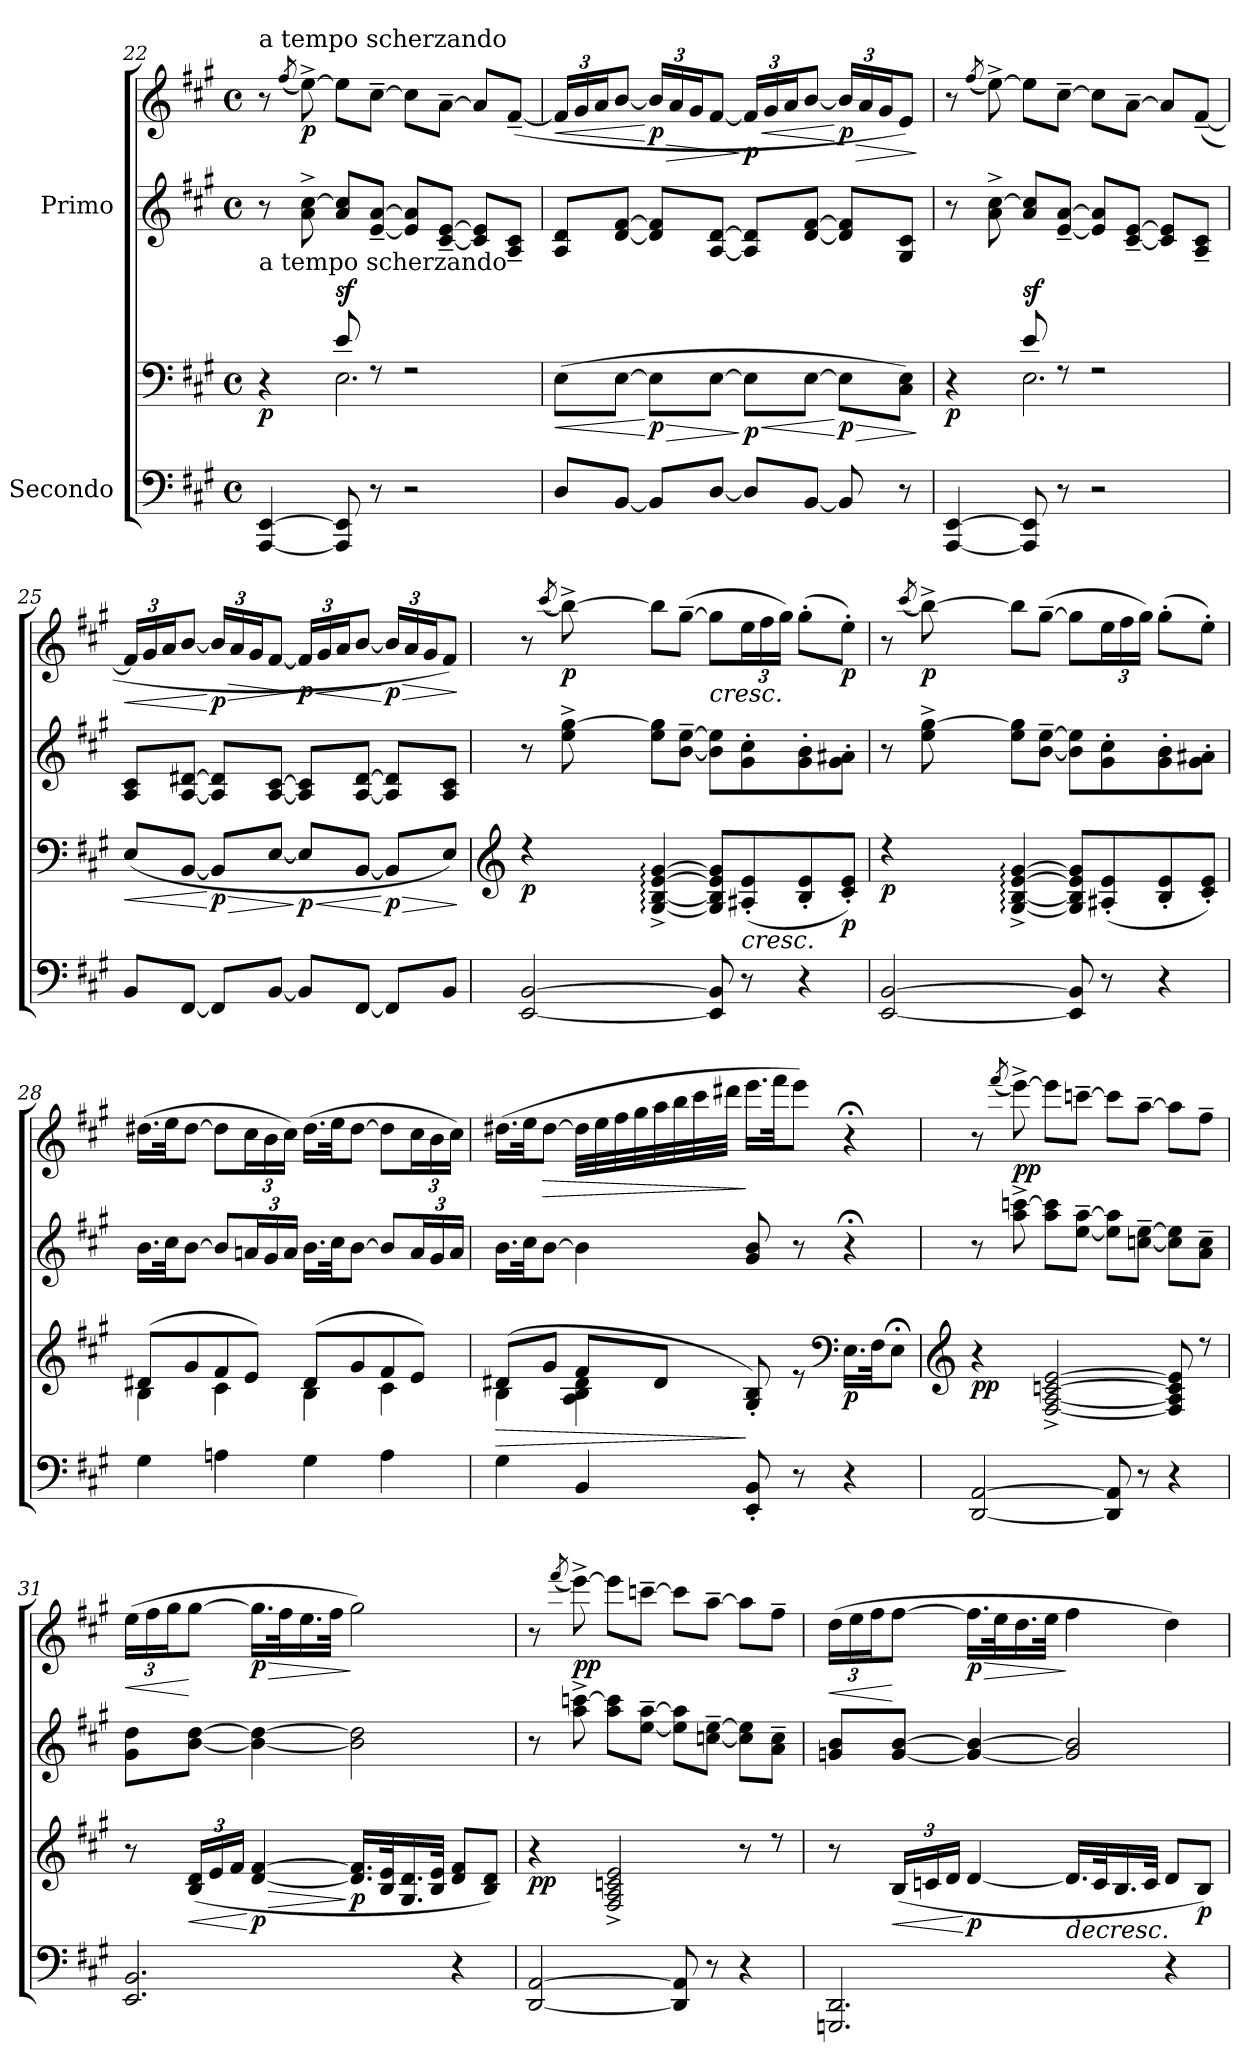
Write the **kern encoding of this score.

**kern	**kern	**dynam	**kern	**kern	**dynam
*part2	*part2	*part2	*part1	*part1	*part1
*staff4	*staff3	*staff3/4	*staff2	*staff1	*staff1/2
*I"Secondo	*	*	*I"Primo	*	*
!!LO:PB:g=z
*clefF4	*clefF4	*	*clefG2	*clefG2	*
*k[f#c#g#]	*k[f#c#g#]	*	*k[f#c#g#]	*k[f#c#g#]	*
*M4/4	*M4/4	*	*M4/4	*M4/4	*
*met(c)	*met(c)	*	*met(c)	*met(c)	*
*MM92	*MM92	*	*MM92	*MM92	*
=22	=22	=22	=22	=22	=22
*	*^	*	*	*	*
!	!	!	!	!	!LO:TX:a:t=a tempo scherzando	!
!	!LO:TX:a:t=a tempo scherzando	!	!	!	!	!
!	!	!	!LO:DY:b	!	!	!
[4AAA/ [4EE/	4r	4rAyy	p	8r	8r	.
.	.	.	.	.	(<8qff#/	.
!	!	!	!	!	!	!LO:DY:b
.	.	.	.	8a\^ [8cc#\^	[8ee^\)	p
!	!	!	!LO:DY:a	!	!	!
8AAA/] 8EE/]	8e/	2.E\	sf	8a/ 8cc#/]L	8ee\L]	.
8r	8rF	.	.	[8e/~ [8a/~J	[8cc#~\J	.
2r	2rF	.	.	8e/] 8a/]L	8cc#\L]	.
.	.	.	.	[8c#/~ [8e/~J	[8a~\J	.
.	.	.	.	8c#/] 8e/]L	8a/L]	.
.	.	.	.	8A/~ 8c#/~J	(<[8f#~/J	.
*	*v	*v	*	*	*	*
=23	=23	=23	=23	=23	=23
!	!	!LO:HP:b	!	!	!
*	*	*	*	*Xbrackettup	*
!	!	!	!	!	!LO:HP:b
8D/L	(>8E\L	<	8A/ 8d/L	24f#/LL]	<
.	.	.	.	24g#/	.
.	.	.	.	24a/J	.
[8BB/J	[8E\J	.	[8d/ [8f#/J	[8b/J	.
!	!	!LO:HP:n=1:b	!	!	!LO:HP:n=1:b
!	!	!LO:DY:n=1:b	!	!	!LO:DY:n=1:b
8BB/L]	8E\L]	[ > p	8d/] 8f#/]L	24b/LL]	[ > p
.	.	.	.	24a/	.
.	.	.	.	24g#/J	.
[8D/J	[8E\J	.	[8A/ [8d/J	[8f#/J	.
!	!	!LO:HP:n=1:b	!	!	!LO:HP:n=1:b
!	!	!LO:DY:n=2:b	!	!	!LO:DY:n=2:b
8D/L]	8E\L]	] < p	8A/] 8d/]L	24f#/LL]	] < p
.	.	.	.	24g#/	.
.	.	.	.	24a/J	.
[8BB/J	[8E\J	.	[8d/ [8f#/J	[8b/J	.
!	!	!LO:HP:n=1:b	!	!	!LO:HP:n=1:b
!	!	!LO:DY:n=3:b	!	!	!LO:DY:n=3:b
8BB/]	8E\L]	[ > p	8d/] 8f#/]L	24b/LL]	[ > p
.	.	.	.	24a/	.
.	.	.	.	24g#/J	.
8r	8C#\ 8E\J)	.	8G#/ 8c#/J	8e/J)	.
.	.	]	.	.	]
=24	=24	=24	=24	=24	=24
*	*^	*	*	*	*
!	!	!	!LO:DY:b	!	!	!
[4AAA/ [4EE/	4r	4rAyy	p	8r	8r	.
.	.	.	.	.	(<8qff#/	.
!	!	!	!	!	!	!LO:DY:b
!	!	!	!	!	!	!LO:DY:n=1:b
!	!	!	!	!	!	!LO:DY:n=2:b
.	.	.	.	8a\^ [8cc#\^	[8ee^\)	other-dynamics p other-dynamics
!	!	!	!LO:DY:a	!	!	!
8AAA/] 8EE/]	8e/	2.E\	sf	8a/ 8cc#/]L	8ee\L]	.
8r	8rF	.	.	[8e/~ [8a/~J	[8cc#~\J	.
2r	2rF	.	.	8e/] 8a/]L	8cc#\L]	.
.	.	.	.	[8c#/~ [8e/~J	[8a~\J	.
.	.	.	.	8c#/] 8e/]L	8a/L]	.
.	.	.	.	8A/~ 8c#/~J	(<[8f#~/J	.
*	*v	*v	*	*	*	*
!!LO:LB:g=z
=25	=25	=25	=25	=25	=25
!	!	!LO:HP:b	!	!	!LO:HP:b
8BB/L	(<8E/L	<	8A/ 8c#/L	24f#/LL]	<
.	.	.	.	24g#/	.
.	.	.	.	24a/J	.
[8FF#/J	[8BB/J	.	[8A/ [8d#X/J	[8b/J	.
!	!	!LO:HP:n=1:b	!	!	!LO:HP:n=1:b
!	!	!LO:DY:n=1:b	!	!	!LO:DY:n=1:b
8FF#/L]	8BB/L]	[ > p	8A/] 8d#/]L	24b/LL]	[ > p
.	.	.	.	24a/	.
.	.	.	.	24g#/J	.
[8BB/J	[8E/J	.	[8A/ [8c#/J	[8f#/J	.
!	!	!LO:HP:n=1:b	!	!	!LO:HP:n=1:b
!	!	!LO:DY:n=2:b	!	!	!LO:DY:n=2:b
8BB/L]	8E/L]	] < p	8A/] 8c#/]L	24f#/LL]	] < p
.	.	.	.	24g#/	.
.	.	.	.	24a/J	.
[8FF#/J	[8BB/J	.	[8A/ [8d#/J	[8b/J	.
!	!	!LO:HP:n=1:b	!	!	!LO:HP:n=1:b
!	!	!LO:DY:n=3:b	!	!	!LO:DY:n=3:b
8FF#/L]	8BB/L]	[ > p	8A/] 8d#/]L	24b/LL]	[ > p
.	.	.	.	24a/	.
.	.	.	.	24g#/J	.
8BB/J	8E/J)	.	8A/ 8c#/J	8f#/J)	.
.	.	]	.	.	]
=26	=26	=26	=26	=26	=26
*	*clefG2	*	*	*	*
*	*^	*	*	*	*
!	!	!	!LO:DY:b	!	!	!
[2EE/ [2BB/	4r	8.ryy	p	8r	8r	.
.	.	.	.	.	(<8qccc#/	.
!	!	!	!	!	!	!LO:DY:b
.	.	.	.	8ee\^ [8gg#\^	[8bb^\)	p
*	*	*Xtuplet	*	*	*	*
.	.	48G#!LLLyy	.	.	.	.
.	.	48B!yy	.	.	.	.
.	.	48e!JJJyy	.	.	.	.
.	[4G#/:^ [4B/:^ [4e/:^ [4g#/:^	4rFyy	.	8ee\ 8gg#\]L	8bb\L]	.
.	.	.	.	[8b\~ [8ee\~J	(>[8gg#~\J	.
!	!	!	!	!	!	!LO:HP:b
8EE/] 8BB/]	8G#/] 8B/] 8e/] 8g#/]L	2ryy	.	8b\] 8ee\]L	8gg#\L]	<
!	!	!	!LO:HP:b	!	!	!
8r	(<8A#X/' 8e/'	.	<	8g#\' 8cc#\'	24ee\L	.
.	.	.	.	.	24ff#\	.
.	.	.	.	.	24gg#\JJ)	.
4r	8B/' 8e/'	.	.	8g#\' 8b\'	(>8gg#'\L	.
!	!	!	!LO:DY:b	!	!	!LO:DY:b
.	8c#/' 8e/'J)	.	p	8g#\' 8a#X\'J	8ee'\J)	p
*	*v	*v	*	*	*	*
.	.	[	.	.	[
=27	=27	=27	=27	=27	=27
*	*^	*	*	*	*
!	!	!	!LO:DY:b	!	!	!
[2EE/ [2BB/	4r	8.ryy	p	8r	8r	.
.	.	.	.	.	(<8qccc#/	.
!	!	!	!	!	!	!LO:DY:b
.	.	.	.	8ee\^ [8gg#\^	[8bb^\)	p
.	.	48G#!LLLyy	.	.	.	.
.	.	48B!yy	.	.	.	.
.	.	48e!JJJyy	.	.	.	.
.	[4G#/:^ [4B/:^ [4e/:^ [4g#/:^	4rFyy	.	8ee\ 8gg#\]L	8bb\L]	.
.	.	.	.	[8b\~ [8ee\~J	(>[8gg#~\J	.
8EE/] 8BB/]	8G#/] 8B/] 8e/] 8g#/]L	2ryy	.	8b\] 8ee\]L	8gg#\L]	.
8r	(<8A#X/' 8e/'	.	.	8g#\' 8cc#\'	24ee\L	.
.	.	.	.	.	24ff#\	.
.	.	.	.	.	24gg#\JJ)	.
4r	8B/' 8e/'	.	.	8g#\' 8b\'	(>8gg#'\L	.
.	8c#/' 8e/'J)	.	.	8g#\' 8a#X\'J	8ee'\J)	.
!!LO:LB:g=z
=28	=28	=28	=28	=28	=28	=28
4G#\	(>8d#X/L	4B\	.	16.b\LL	(>16.dd#X\LL	.
.	.	.	.	32cc#\JK	32ee\JK	.
.	8g#/	.	.	[8b\J	[8dd#\J	.
4An\	8f#/	4c#\	.	8b/L]	8dd#\L]	.
*	*	*	*	*Xbrackettup	*	*
.	8e/J)	.	.	24an/L	24cc#\L	.
.	.	.	.	24g#/	24b\	.
.	.	.	.	24a/JJ	24cc#\JJ)	.
4G#\	(>8d#/L	4B\	.	16.b\LL	(>16.dd#\LL	.
.	.	.	.	32cc#\JK	32ee\JK	.
.	8g#/	.	.	[8b\J	[8dd#\J	.
4A\	8f#/	4c#\	.	8b/L]	8dd#\L]	.
.	8e/J)	.	.	24a/L	24cc#\L	.
.	.	.	.	24g#/	24b\	.
.	.	.	.	24a/JJ	24cc#\JJ)	.
=29	=29	=29	=29	=29	=29	=29
!	!	!	!LO:HP:b	!	!	!
4G#\	(>8d#X/L	4B\	>	16.b\LL	(>16.dd#X\LL	.
.	.	.	.	32cc#\JK	32ee\JK	.
!	!	!	!	!	!	!LO:HP:b
.	8g#/J	.	.	[8b\J	[8dd#\J	>
*	*	*	*	*	*MM84	*
4BB/	8f#/L	4A\ 4B\ 4d#\	.	4b\]	32dd#\LLL]	.
.	.	.	.	.	32ee\	.
.	.	.	.	.	32ff#\	.
.	.	.	.	.	32gg#\	.
*	*	*	*	*	*MM80	*
.	8d#/J	.	.	.	32aa\	.
.	.	.	.	.	32bb\	.
.	.	.	.	.	32ccc#\	.
.	.	.	.	.	32ddd#X\JJJ	.
*	*	*	*	*	*MM72	*
8EE/' 8BB/'	8G#/' 8B/')	2ryy	]	8g#/ 8b/	16.eee\LL	]
.	.	.	.	.	32fff#\JK	.
8r	8re	.	.	8r	8eee\J)	.
*	*clefF4	*	*	*	*	*
*	*	*	*	*	*MM64	*
!	!	!	!LO:DY:b	!	!	!
4r	16.E\LL	.	p	4r;<	4r;<	.
.	32F#\JK	.	.	.	.	.
.	8E;<\J	.	.	.	.	.
*	*v	*v	*	*	*	*
=30	=30	=30	=30	=30	=30
*	*clefG2	*	*	*	*
*	*	*	*	*MM92	*
!	!	!LO:DY:b	!	!	!
[2DD/ [2AA/	4r	pp	8r	8r	.
.	.	.	.	(<8qfff#/	.
!	!	!	!	!	!LO:DY:b
.	.	.	8aa\^ [8cccn\^	[8eee^\)	pp
.	[2F#/^ [2A/^ [2cn/^ [2e/^	.	8aa\ 8ccc\]L	8eee\L]	.
.	.	.	[8ee\~ [8aa\~J	[8cccn~\J	.
8DD/] 8AA/]	.	.	8ee\] 8aa\]L	8ccc\L]	.
8r	.	.	[8ccn\~ [8ee\~J	[8aa~\J	.
4r	8F#/] 8A/] 8c/] 8e/]	.	8cc\] 8ee\]L	8aa\L]	.
.	8rdd	.	8a\~ 8cc\~J	8ff#~\J	.
!!LO:PB:g=z
=31	=31	=31	=31	=31	=31
!	!	!	!	!	!LO:HP:b
2.EE/ 2.BB/	8r	.	8g#\ 8dd\L	(>24ee\LL	<
.	.	.	.	24ff#\	.
.	.	.	.	24gg#\J	.
*	*tuplet	*	*	*	*
*	*Xbrackettup	*	*	*	*
!	!	!LO:HP:b	!	!	!
.	(<24B/ 24d/LL	<	[8b\ [8dd\J	[8gg#\J	[
.	24e/	.	.	.	.
.	24f#/JJ	.	.	.	.
!	!	!LO:HP:n=1:b	!	!	!LO:HP:b
!	!	!LO:DY:n=1:b	!	!	!LO:DY:n=1:b
.	[4d/ [4f#/	[ > p	4b\_ 4dd\_	16.gg#\LL]	> p
.	.	.	.	32ff#\K	.
.	.	.	.	16.ee\	.
.	.	.	.	32ff#\JJk	.
!	!	!LO:DY:n=2:b	!	!	!
.	16.d/] 16.f#/]LL	] p	2b\] 2dd\]	2gg#\)	]
.	32B/ 32e/K	.	.	.	.
.	16.G#/ 16.d/	.	.	.	.
.	32B/ 32e/JJk	.	.	.	.
4r	8d/ 8f#/L	.	.	.	.
.	8B/ 8d/J)	.	.	.	.
=32	=32	=32	=32	=32	=32
!	!	!LO:DY:b	!	!	!
[2DD/ [2AA/	4r	pp	8r	8r	.
.	.	.	.	(<8qfff#/	.
!	!	!	!	!	!LO:DY:b
.	.	.	8aa\^ [8cccn\^	[8eee^\)	pp
.	2F#/^ 2A/^ 2cn/^ 2e/^	.	8aa\ 8ccc\]L	8eee\L]	.
.	.	.	[8ee\~ [8aa\~J	[8cccn~\J	.
8DD/] 8AA/]	.	.	8ee\] 8aa\]L	8ccc\L]	.
8r	.	.	[8ccn\~ [8ee\~J	[8aa~\J	.
4r	8r	.	8cc\] 8ee\]L	8aa\L]	.
.	8rdd	.	8a\~ 8cc\~J	8ff#~\J	.
=33	=33	=33	=33	=33	=33
!	!	!	!	!	!LO:HP:b
2.GGGn/ 2.DD/	8r	.	8gn/ 8b/L	(>24dd\LL	<
.	.	.	.	24ee\	.
.	.	.	.	24ff#\J	.
!	!	!LO:HP:b	!	!	!
.	(<24B/LL	<	[8g/ [8b/J	[8ff#\J	[
.	24cn/	.	.	.	.
.	24d/JJ	.	.	.	.
!	!	!LO:DY:n=1:b	!	!	!LO:HP:b
!	!	!	!	!	!LO:DY:n=1:b
.	[4d/	[ p	4g/_ 4b/_	16.ff#\LL]	> p
.	.	.	.	32ee\K	.
.	.	.	.	16.dd\	.
.	.	.	.	32ee\JJk	.
!	!	!LO:HP:b	!	!	!
.	16.d/LL]	>	2g/] 2b/]	4ff#\	]
.	32c/K	.	.	.	.
.	16.B/	.	.	.	.
.	32c/JJk	.	.	.	.
4r	8d/L	.	.	4dd\)	.
!	!	!LO:DY:n=2:b	!	!	!
.	8B/J)	p	.	.	.
.	.	]	.	.	.
=	=	=	=	=	=
*-	*-	*-	*-	*-	*-
